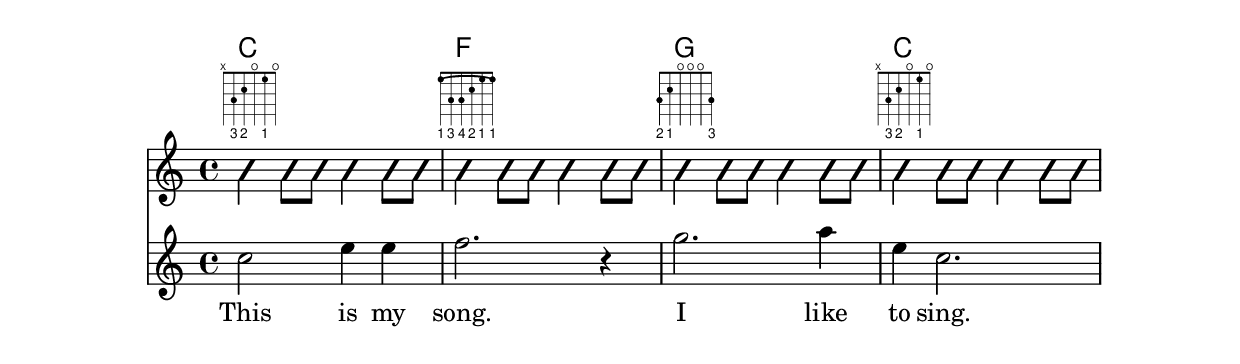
%% Do not edit this file; it is automatically
%% generated from LSR http://lsr.dsi.unimi.it
%% This file is in the public domain.
\version "2.13.20"

\header {
  lsrtags = "rhythms, fretted-strings"

%% Translation of GIT committish: e0aa246e0ed1a86dc41a99ab79bff822d3320aa7
  texidoces = "
Para la música de guitarra, es posible mostrar los ritmos de rasgueo,
además de las notas de la melodía, acordes y diagramas de posiciones.

"
  doctitlees = "Ritmos rasgueados de guitarra"


%% Translation of GIT committish: 0a868be38a775ecb1ef935b079000cebbc64de40
  texidocde = "
In Guitarrennotation kann neben Melodie, Akkordbezeichnungen und
Bunddiagrammen auch der Schlagrhythmus angegeben werden.

"
  doctitlede = "Schlagrhythmus für Guitarren"



%% Translation of GIT committish: 015b8e65e5e9a74cea1618b597402b5b74f89b89
  texidocfr = "
En matière de notation pour guitare, il arrive que soient indiqués les
@qq{coups de gratte} en plus de la mélodie, grilles d'accords et
diagrammes de tablature.

"
  doctitlefr = "Rythmique et guitare"

  texidoc = "
For guitar music, it is possible to show strum rhythms, along with
melody notes, chord names and fret diagrams.

"
  doctitle = "Guitar strum rhythms"
} % begin verbatim

\include "predefined-guitar-fretboards.ly"
<<
  \new ChordNames {
    \chordmode {
      c1 | f | g | c
    }
  }
  \new FretBoards {
    \chordmode {
      c1 | f | g | c
    }
  }
  \new Voice \with {
    \consists "Pitch_squash_engraver"
  } {
    \relative c'' {
      \improvisationOn
      c4 c8 c c4 c8 c
      f4 f8 f f4 f8 f
      g4 g8 g g4 g8 g
      c4 c8 c c4 c8 c
    }
  }
  \new Voice = "melody" {
    \relative c'' {
      c2 e4 e4
      f2. r4
      g2. a4
      e4 c2.
    }
  }
  \new Lyrics {
    \lyricsto "melody" {
      This is my song.
      I like to sing.
    }
  }
>>

